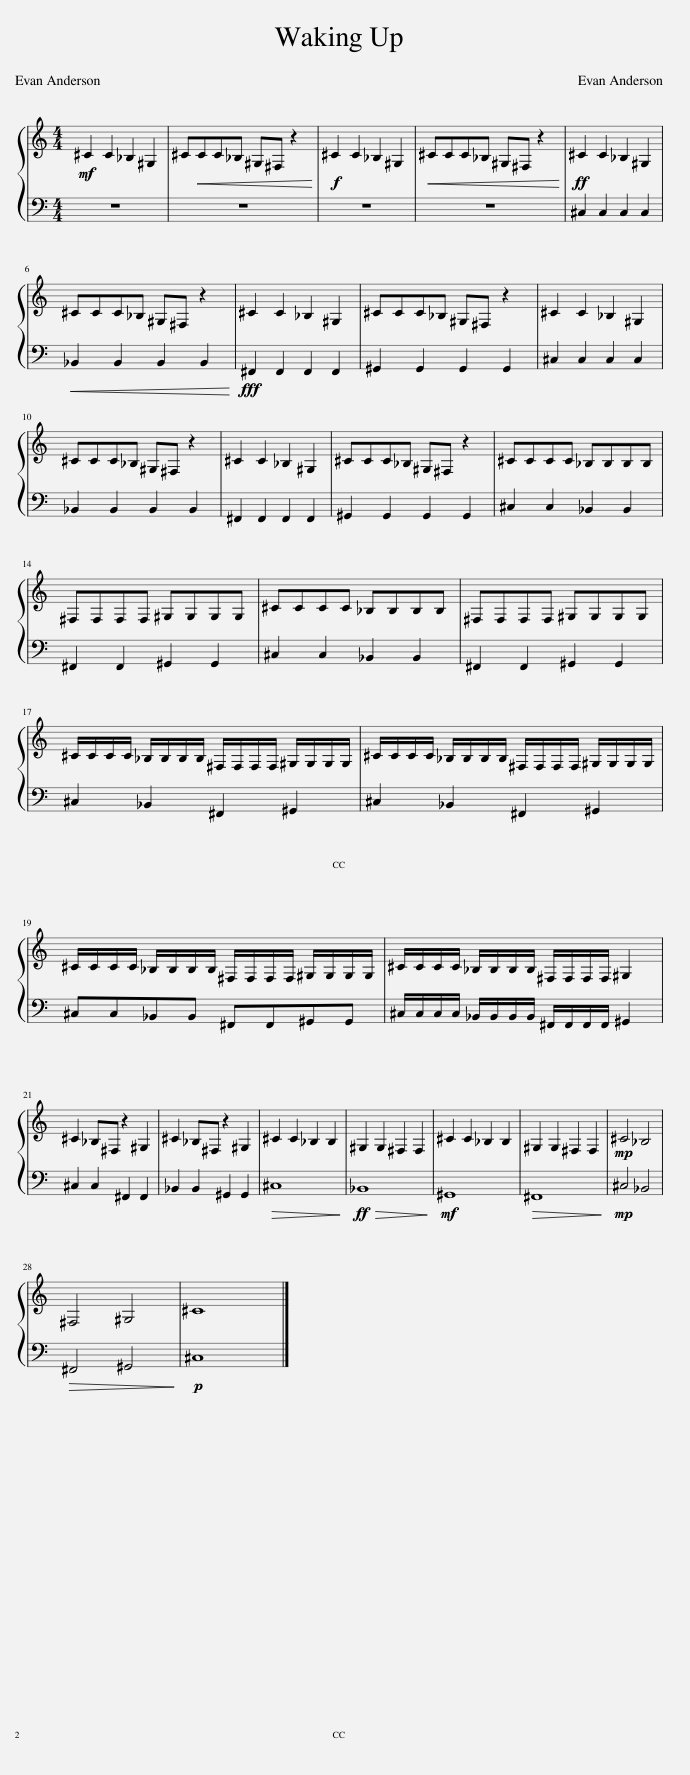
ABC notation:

X:1
%%score { 1 | 2 }
L:1/8
M:4/4
I:linebreak $
K:C
V:1 treble
V:2 bass
V:1
!mf! ^C2 C2 _B,2 ^G,2 | ^C!<(!CC_B, ^G,^F, z2!<)! |!f! ^C2 C2 _B,2 ^G,2 |!<(! ^CCC_B, ^G,^F, z2!<)! |!ff! ^C2 C2 _B,2 ^G,2 |$ %5
 ^CCC_B, ^G,^F, z2 | ^C2 C2 _B,2 ^G,2 | ^CCC_B, ^G,^F, z2 | ^C2 C2 _B,2 ^G,2 |$ ^CCC_B, ^G,^F, z2 | %10
 ^C2 C2 _B,2 ^G,2 | ^CCC_B, ^G,^F, z2 | ^CCCC _B,B,B,B, |$ ^F,F,F,F, ^G,G,G,G, | ^CCCC _B,B,B,B, | %15
 ^F,F,F,F, ^G,G,G,G, |$ ^C/C/C/C/ _B,/B,/B,/B,/ ^F,/F,/F,/F,/ ^G,/G,/G,/G,/ | ^C/C/C/C/ _B,/B,/B,/B,/ ^F,/F,/F,/F,/ ^G,/G,/G,/G,/ |$ ^C/C/C/C/ _B,/B,/B,/B,/ ^F,/F,/F,/F,/ ^G,/G,/G,/G,/ | ^C/C/C/C/ _B,/B,/B,/B,/ ^F,/F,/F,/F,/ ^G,2 |$ %20
 ^C2 _B,^F, z2 ^G,2 | ^C2 _B,^F, z2 ^G,2 | ^C2 C2 _B,2 B,2 | ^G,2 G,2 ^F,2 F,2 | ^C2 C2 _B,2 B,2 | %25
 ^G,2 G,2 ^F,2 F,2 |!mp! ^C4 _B,4 |$ ^F,4 ^G,4 | ^C8 |] %29
V:2
 z8 | z8 | z8 | z8 | ^C,2 C,2 C,2 C,2 |$ %5
!<(! _B,,2 B,,2 B,,2 B,,2!<)! |!fff! ^F,,2 F,,2 F,,2 F,,2 | ^G,,2 G,,2 G,,2 G,,2 | ^C,2 C,2 C,2 C,2 |$ _B,,2 B,,2 B,,2 B,,2 | %10
 ^F,,2 F,,2 F,,2 F,,2 | ^G,,2 G,,2 G,,2 G,,2 | ^C,2 C,2 _B,,2 B,,2 |$ ^F,,2 F,,2 ^G,,2 G,,2 | ^C,2 C,2 _B,,2 B,,2 | %15
 ^F,,2 F,,2 ^G,,2 G,,2 |$ ^C,2 _B,,2 ^F,,2 ^G,,2 | ^C,2 _B,,2 ^F,,2 ^G,,2 |$ ^C,C,_B,,B,, ^F,,F,,^G,,G,, | ^C,/C,/C,/C,/ _B,,/B,,/B,,/B,,/ ^F,,/F,,/F,,/F,,/ ^G,,2 |$ %20
 ^C,2 C,2 ^F,,2 F,,2 | _B,,2 B,,2 ^G,,2 G,,2 |!>(! ^C,8!>)! |!ff!!>(! _B,,8!>)! |!mf! ^G,,8 | %25
!>(! ^F,,8!>)! |!mp! ^C,4 _B,,4 |$!>(! ^F,,4 ^G,,4!>)! |!p! ^C,8 |] %29
